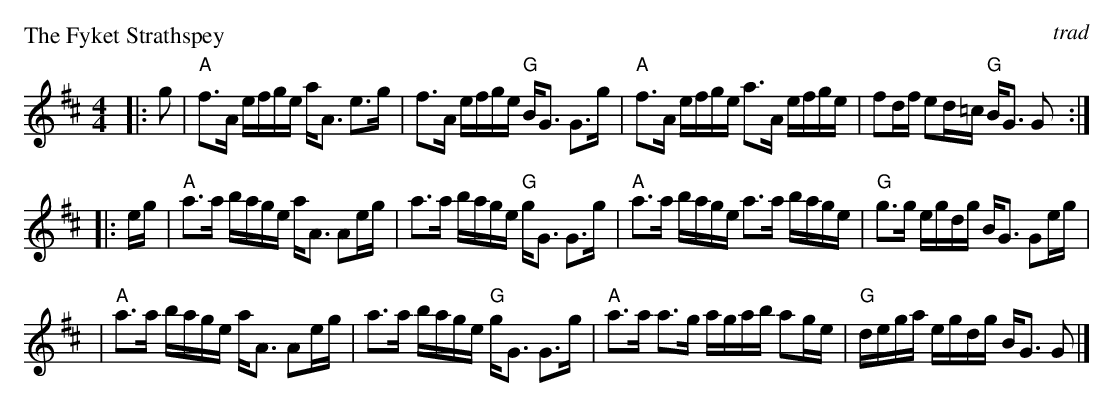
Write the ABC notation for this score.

X:1
P: The Fyket Strathspey
O: trad
M: 4/4
L: 1/8
K: AMix
|: g \
| "A"f>A e/f/g/e/ a<A e>g | f>A e/f/g/e/ "G"B<G G>g | "A"f>A e/f/g/e/ a>A e/f/g/e/ | fd/f/ ed/=c/ "G"B<G G :|
|: e/g/ \
| "A"a>a b/a/g/e/ a<A Ae/g/ | a>a b/a/g/e/ "G"g<G G>g | "A"a>a b/a/g/e/ a>a b/a/g/e/ | "G"g>g e/g/d/g/ B<G Ge/g/ |
| "A"a>a b/a/g/e/ a<A Ae/g/ | a>a b/a/g/e/ "G"g<G G>g | "A"a>a a>g a/g/a/b/ ag/e/ | "G"d/e/g/a/ e/g/d/g/ B<G G |]
